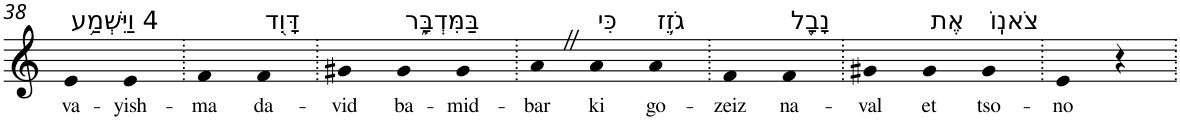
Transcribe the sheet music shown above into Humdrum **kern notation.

**kern	**text
*part1	*part1
*staff1	*staff1
*I"Piano	*
*I'Pno	*
!!LO:PB:g=z
*clefG2	*
*k[]	*
=38	=38
!LO:TX:a:t=4 וַיִּשְׁמַ֥ע	!
!	!LO:LY:b
4e	va-
!	!LO:LY:b
4e	-yish-
=39.	=39.
!	!LO:LY:b
4f	-ma
!LO:TX:a:t=דָּוִ֖ד	!
!	!LO:LY:b
4f	da-
=40.	=40.
!	!LO:LY:b
4g#X	-vid
!LO:TX:a:t=בַּמִּדְבָּ֑ר	!
!	!LO:LY:b
4g#	ba-
!	!LO:LY:b
4g#	-mid-
=41.	=41.
!	!LO:LY:b
4aZ	-bar
!LO:TX:a:t=כִּי	!
!	!LO:LY:b
4a	ki
!LO:TX:a:t=גֹזֵ֥ז	!
!	!LO:LY:b
4a	go-
=42.	=42.
!	!LO:LY:b
4f	-zeiz
!LO:TX:a:t=נָבָ֖ל	!
!	!LO:LY:b
4f	na-
=43.	=43.
!	!LO:LY:b
4g#X	-val
!LO:TX:a:t=אֶת	!
!	!LO:LY:b
4g#	et
!LO:TX:a:t=צֹאנֽוֹ	!
!	!LO:LY:b
4g#	tso-
=44.	=44.
!	!LO:LY:b
4e	-no
4r	.
=.	=.
*-	*-
